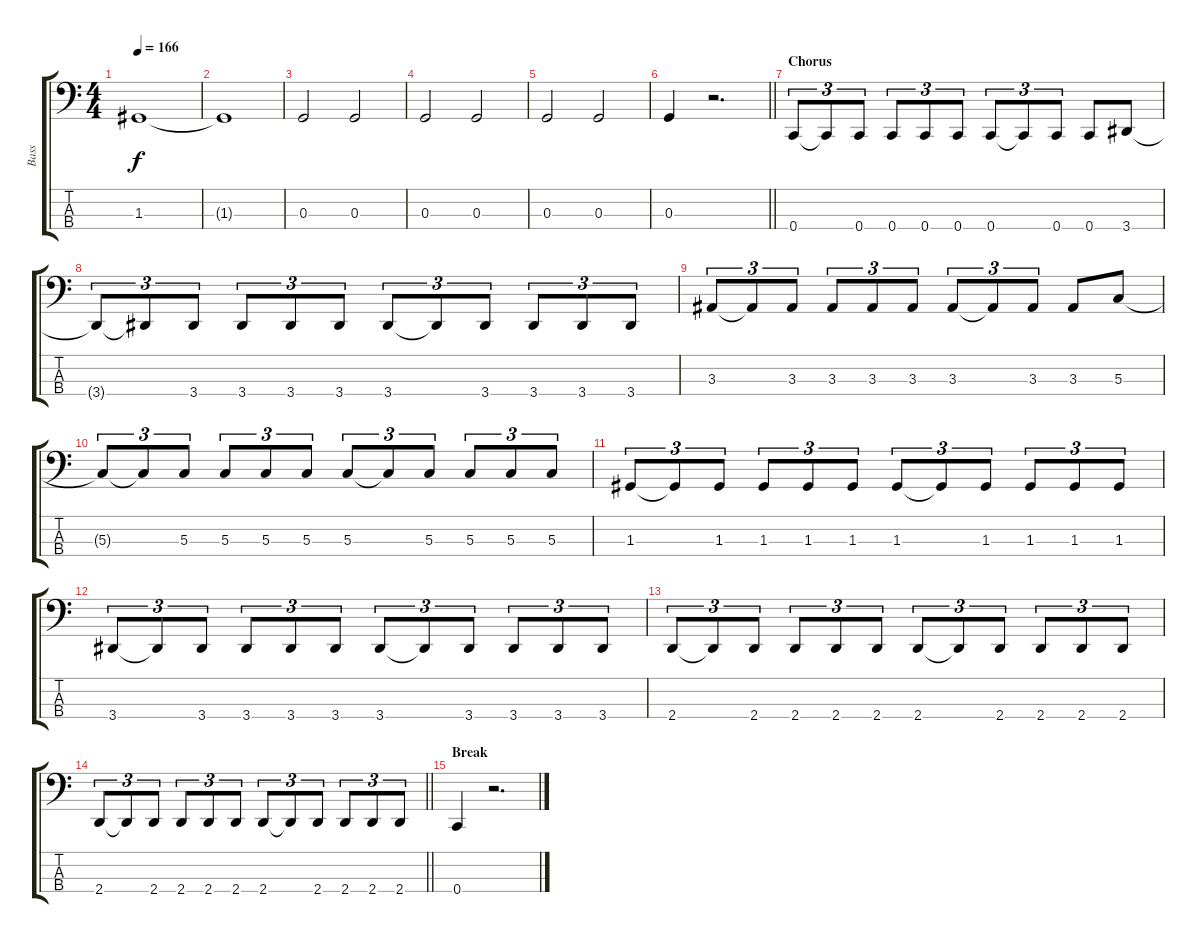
\track ("Bass" "Bass") {instrument electricbasspick}
\staff {score tabs}
\tuning (F2 C2 G1 C1) {hide}
\ts (4 4)
\tempo 166
\clef f4
\ks c
1.3.1{dy f} |
1.3{t}.1 |
0.3.2 0.3.2 |
0.3.2 0.3.2 |
0.3.2 0.3.2 |
\barLineRight lightlight
0.3.4 r.2{d} |
\section ("" "Chorus")
0.4.8{tu (3 2)} 0.4{t}.8{tu (3 2)} 0.4.8{tu (3 2)} 0.4.8{tu (3 2)} 0.4.8{tu (3 2)} 0.4.8{tu (3 2)} 0.4.8{tu (3 2)} 0.4{t}.8{tu (3 2)} 0.4.8{tu (3 2)} 0.4.8 3.4.8 |
3.4{t}.8{tu (3 2)} 3.4{t}.8{tu (3 2)} 3.4.8{tu (3 2)} 3.4.8{tu (3 2)} 3.4.8{tu (3 2)} 3.4.8{tu (3 2)} 3.4.8{tu (3 2)} 3.4{t}.8{tu (3 2)} 3.4.8{tu (3 2)} 3.4.8{tu (3 2)} 3.4.8{tu (3 2)} 3.4.8{tu (3 2)} |
3.3.8{tu (3 2)} 3.3{t}.8{tu (3 2)} 3.3.8{tu (3 2)} 3.3.8{tu (3 2)} 3.3.8{tu (3 2)} 3.3.8{tu (3 2)} 3.3.8{tu (3 2)} 3.3{t}.8{tu (3 2)} 3.3.8{tu (3 2)} 3.3.8 5.3.8 |
5.3{t}.8{tu (3 2)} 5.3{t}.8{tu (3 2)} 5.3.8{tu (3 2)} 5.3.8{tu (3 2)} 5.3.8{tu (3 2)} 5.3.8{tu (3 2)} 5.3.8{tu (3 2)} 5.3{t}.8{tu (3 2)} 5.3.8{tu (3 2)} 5.3.8{tu (3 2)} 5.3.8{tu (3 2)} 5.3.8{tu (3 2)} |
1.3.8{tu (3 2)} 1.3{t}.8{tu (3 2)} 1.3.8{tu (3 2)} 1.3.8{tu (3 2)} 1.3.8{tu (3 2)} 1.3.8{tu (3 2)} 1.3.8{tu (3 2)} 1.3{t}.8{tu (3 2)} 1.3.8{tu (3 2)} 1.3.8{tu (3 2)} 1.3.8{tu (3 2)} 1.3.8{tu (3 2)} |
3.4.8{tu (3 2)} 3.4{t}.8{tu (3 2)} 3.4.8{tu (3 2)} 3.4.8{tu (3 2)} 3.4.8{tu (3 2)} 3.4.8{tu (3 2)} 3.4.8{tu (3 2)} 3.4{t}.8{tu (3 2)} 3.4.8{tu (3 2)} 3.4.8{tu (3 2)} 3.4.8{tu (3 2)} 3.4.8{tu (3 2)} |
2.4.8{tu (3 2)} 2.4{t}.8{tu (3 2)} 2.4.8{tu (3 2)} 2.4.8{tu (3 2)} 2.4.8{tu (3 2)} 2.4.8{tu (3 2)} 2.4.8{tu (3 2)} 2.4{t}.8{tu (3 2)} 2.4.8{tu (3 2)} 2.4.8{tu (3 2)} 2.4.8{tu (3 2)} 2.4.8{tu (3 2)} |
\barLineRight lightlight
2.4.8{tu (3 2)} 2.4{t}.8{tu (3 2)} 2.4.8{tu (3 2)} 2.4.8{tu (3 2)} 2.4.8{tu (3 2)} 2.4.8{tu (3 2)} 2.4.8{tu (3 2)} 2.4{t}.8{tu (3 2)} 2.4.8{tu (3 2)} 2.4.8{tu (3 2)} 2.4.8{tu (3 2)} 2.4.8{tu (3 2)} |
\section ("" "Break")
0.4.4 r.2{d}
